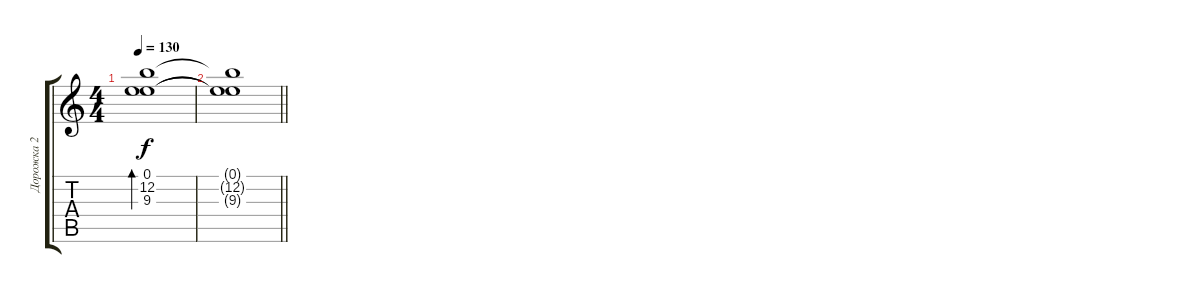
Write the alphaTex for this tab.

\track ("Дорожка 2" "Дорожка 2") {instrument acousticguitarsteel}
\staff {score tabs}
\tuning (E4 B3 G3 D3 A2 E2) {hide}
\ts (4 4)
\tempo 130
\clef g2
\ks c
(0.1 12.2 9.3).1{bd 60 dy f} |
\barLineRight lightlight
(0.1{t} 12.2{t} 9.3{t}).1
